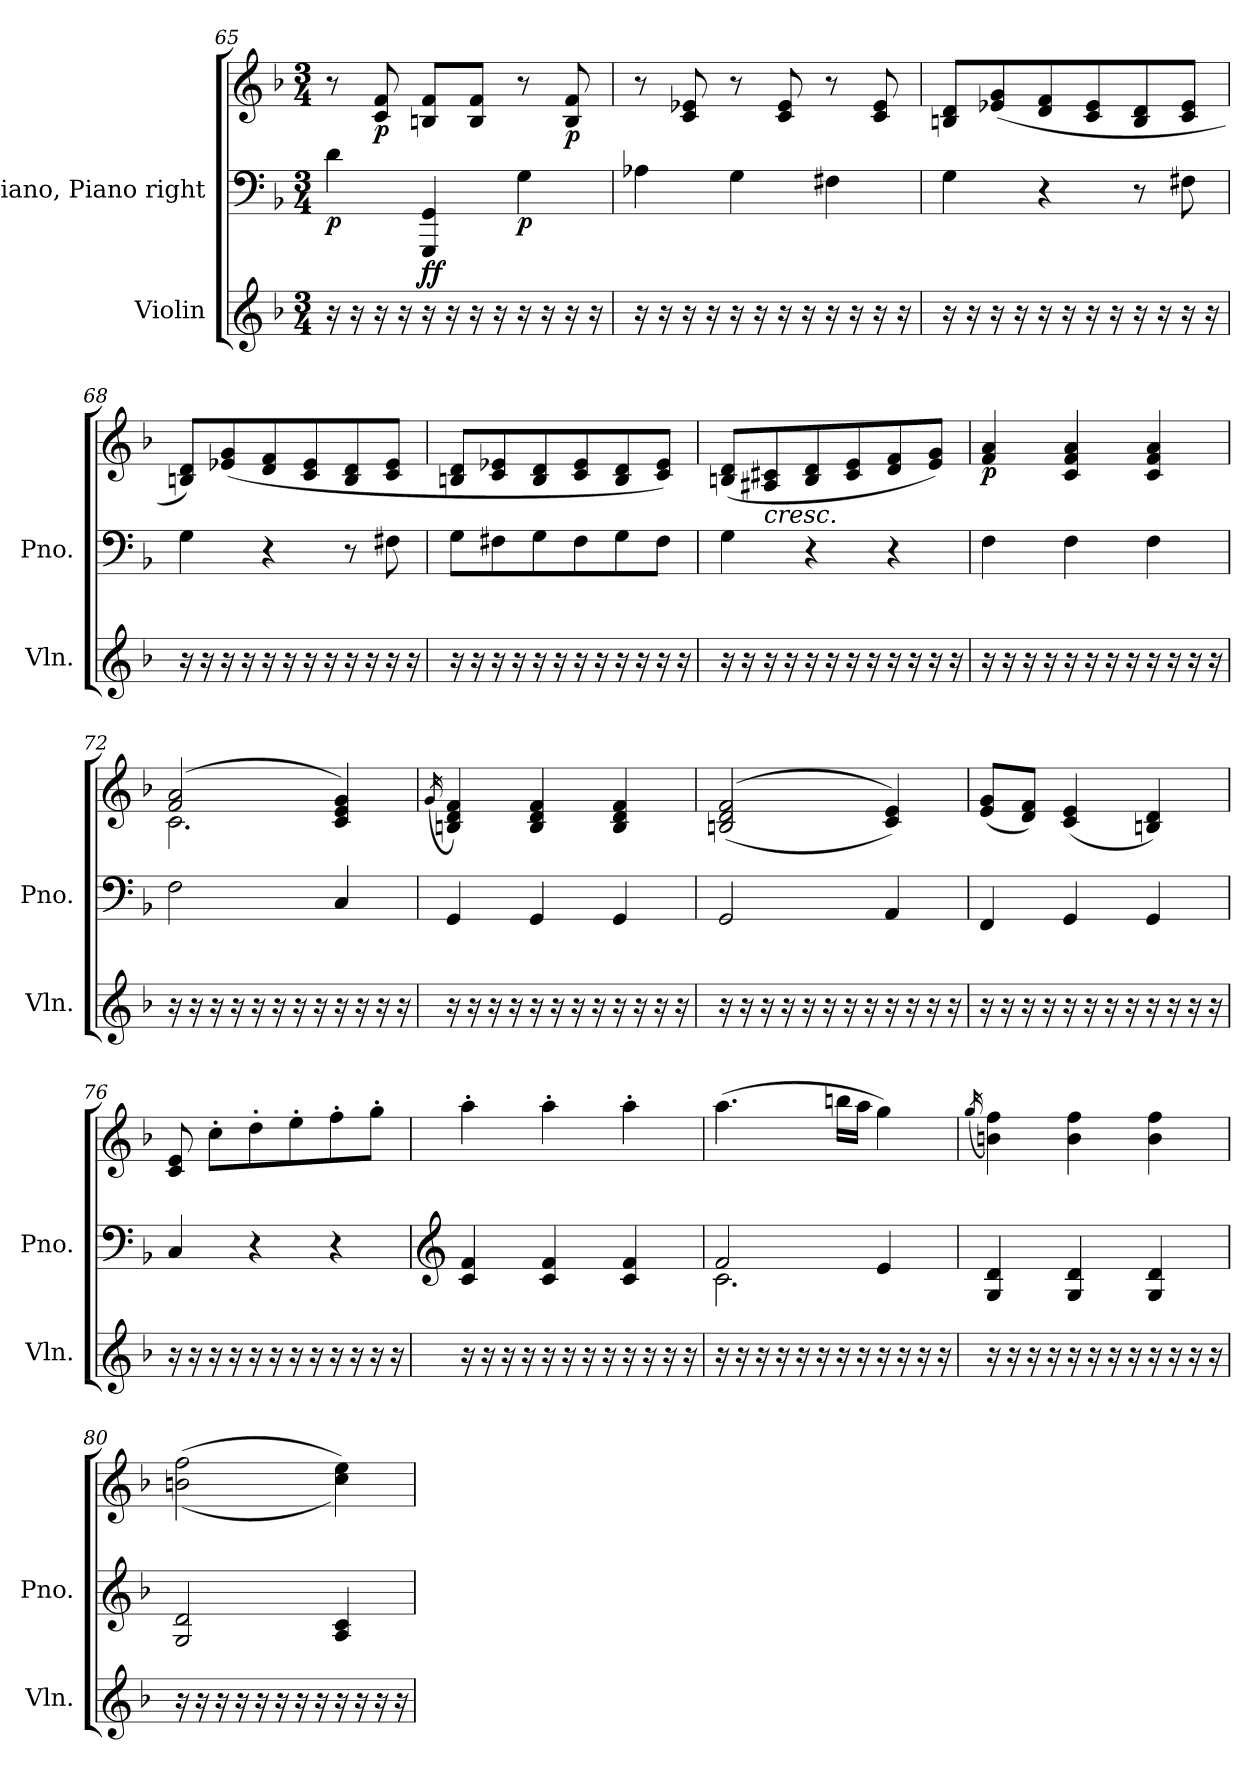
**kern	**kern	**kern	**dynam
*part2	*part1	*part1	*part1
*staff3	*staff2	*staff1	*staff1/2
*I"Violin	*I"Piano, Piano right	*	*
*I'Vln.	*I'Pno.	*	*
*clefG2	*clefF4	*clefG2	*
*k[b-]	*k[b-]	*k[b-]	*
*M3/4	*M3/4	*M3/4	*
=65	=65	=65	=65
!	!	!	!LO:DY:b=2
16r	4d\	8r	p
16r	.	.	.
!	!	!	!LO:DY:b
16r	.	8c/ 8f/	p
16r	.	.	.
!	!	!	!LO:DY:b=2
!	!	!	!LO:DY:n=1:b
16r	4GGG/ 4GG/	8Bn/ 8f/L	f f
16r	.	.	.
16r	.	8B/ 8f/J	.
16r	.	.	.
!	!	!	!LO:DY:n=2:b=2
16r	4G\	8r	p
16r	.	.	.
!	!	!	!LO:DY:n=3:b
16r	.	8B/ 8f/	p
16r	.	.	.
=66	=66	=66	=66
16r	4A-X\	8r	.
16r	.	.	.
16r	.	8c/ 8e-X/	.
16r	.	.	.
16r	4G\	8r	.
16r	.	.	.
16r	.	8c/ 8e-/	.
16r	.	.	.
16r	4F#X\	8r	.
16r	.	.	.
16r	.	8c/ 8e-/	.
16r	.	.	.
!!LO:LB:g=z
=67	=67	=67	=67
16r	4G\	8Bn/ 8d/L	.
16r	.	.	.
16r	.	(<8e-X/ 8g/	.
16r	.	.	.
16r	4r	8d/ 8f/	.
16r	.	.	.
16r	.	8c/ 8e-/	.
16r	.	.	.
16r	8r	8B/ 8d/	.
16r	.	.	.
16r	8F#X\	8c/ 8e-/J	.
16r	.	.	.
=68	=68	=68	=68
16r	4G\	8Bn/ 8d/L)	.
16r	.	.	.
16r	.	(<8e-X/ 8g/	.
16r	.	.	.
16r	4r	8d/ 8f/	.
16r	.	.	.
16r	.	8c/ 8e-/	.
16r	.	.	.
16r	8r	8B/ 8d/	.
16r	.	.	.
16r	8F#X\	8c/ 8e-/J	.
16r	.	.	.
=69	=69	=69	=69
16r	8G\L	8Bn/ 8d/L	.
16r	.	.	.
16r	8F#X\	8c/ 8e-X/	.
16r	.	.	.
16r	8G\	8B/ 8d/	.
16r	.	.	.
16r	8F#\	8c/ 8e-/	.
16r	.	.	.
16r	8G\	8B/ 8d/	.
16r	.	.	.
16r	8F#\J	8c/ 8e-/J)	.
16r	.	.	.
!!LO:LB:g=z
=70	=70	=70	=70
16r	4G\	(<8Bn/ 8d/L	.
16r	.	.	.
!	!	!LO:TX:b:i:t=cresc.	!
16r	.	8A#X/ 8c#X/	.
16r	.	.	.
16r	4r	8B/ 8d/	.
16r	.	.	.
16r	.	8c#/ 8e/	.
16r	.	.	.
16r	4r	8d/ 8f/	.
16r	.	.	.
16r	.	8e/ 8g/J)	.
16r	.	.	.
=71	=71	=71	=71
!	!	!	!LO:DY:b
16r	4F\	4f/ 4a/	p
16r	.	.	.
16r	.	.	.
16r	.	.	.
16r	4F\	4c/ 4f/ 4a/	.
16r	.	.	.
16r	.	.	.
16r	.	.	.
16r	4F\	4c/ 4f/ 4a/	.
16r	.	.	.
16r	.	.	.
16r	.	.	.
=72	=72	=72	=72
*	*	*^	*
16r	2F\	(>2f/ 2a/	2.c\	.
16r	.	.	.	.
16r	.	.	.	.
16r	.	.	.	.
16r	.	.	.	.
16r	.	.	.	.
16r	.	.	.	.
16r	.	.	.	.
16r	4C/	4c/ 4e/ 4g/)	.	.
16r	.	.	.	.
16r	.	.	.	.
16r	.	.	.	.
*	*	*v	*v	*
!!LO:PB:g=z
=73	=73	=73	=73
.	.	(>16qg/	.
16r	4GG/	4Bn/ 4d/ 4f/)	.
16r	.	.	.
16r	.	.	.
16r	.	.	.
16r	4GG/	4B/ 4d/ 4f/	.
16r	.	.	.
16r	.	.	.
16r	.	.	.
16r	4GG/	4B/ 4d/ 4f/	.
16r	.	.	.
16r	.	.	.
16r	.	.	.
=74	=74	=74	=74
16r	2GG/	(>(<2Bn/ 2d/ 2f/	.
16r	.	.	.
16r	.	.	.
16r	.	.	.
16r	.	.	.
16r	.	.	.
16r	.	.	.
16r	.	.	.
16r	4AA/	4c/ 4e/))	.
16r	.	.	.
16r	.	.	.
16r	.	.	.
=75	=75	=75	=75
16r	4FF/	(<8e/ 8g/L	.
16r	.	.	.
16r	.	8d/ 8f/J)	.
16r	.	.	.
16r	4GG/	(<4c/ 4e/	.
16r	.	.	.
16r	.	.	.
16r	.	.	.
16r	4GG/	4Bn/ 4d/)	.
16r	.	.	.
16r	.	.	.
16r	.	.	.
!!LO:LB:g=z
=76	=76	=76	=76
16r	4C/	8c/ 8e/	.
16r	.	.	.
16r	.	8cc'\L	.
16r	.	.	.
16r	4r	8dd'\	.
16r	.	.	.
16r	.	8ee'\	.
16r	.	.	.
16r	4r	8ff'\	.
16r	.	.	.
16r	.	8gg'\J	.
16r	.	.	.
=77	=77	=77	=77
*	*clefG2	*	*
16r	4c/ 4f/	4aa'\	.
16r	.	.	.
16r	.	.	.
16r	.	.	.
16r	4c/ 4f/	4aa'\	.
16r	.	.	.
16r	.	.	.
16r	.	.	.
16r	4c/ 4f/	4aa'\	.
16r	.	.	.
16r	.	.	.
16r	.	.	.
=78	=78	=78	=78
*	*^	*	*
16r	2f/	2.c\	(>4.aa\	.
16r	.	.	.	.
16r	.	.	.	.
16r	.	.	.	.
16r	.	.	.	.
16r	.	.	.	.
16r	.	.	16bbn\LL	.
16r	.	.	16aa\JJ	.
16r	4e/	.	4gg\)	.
16r	.	.	.	.
16r	.	.	.	.
16r	.	.	.	.
*	*v	*v	*	*
!!LO:LB:g=z
=79	=79	=79	=79
.	.	(>16qgg/	.
16r	4G/ 4d/	4bn\ 4ff\)	.
16r	.	.	.
16r	.	.	.
16r	.	.	.
16r	4G/ 4d/	4b\ 4ff\	.
16r	.	.	.
16r	.	.	.
16r	.	.	.
16r	4G/ 4d/	4b\ 4ff\	.
16r	.	.	.
16r	.	.	.
16r	.	.	.
=80	=80	=80	=80
16r	2G/ 2d/	(<(>2bn\ 2ff\	.
16r	.	.	.
16r	.	.	.
16r	.	.	.
16r	.	.	.
16r	.	.	.
16r	.	.	.
16r	.	.	.
16r	4A/ 4c/	4cc\ 4ee\))	.
16r	.	.	.
16r	.	.	.
16r	.	.	.
=	=	=	=
*-	*-	*-	*-
